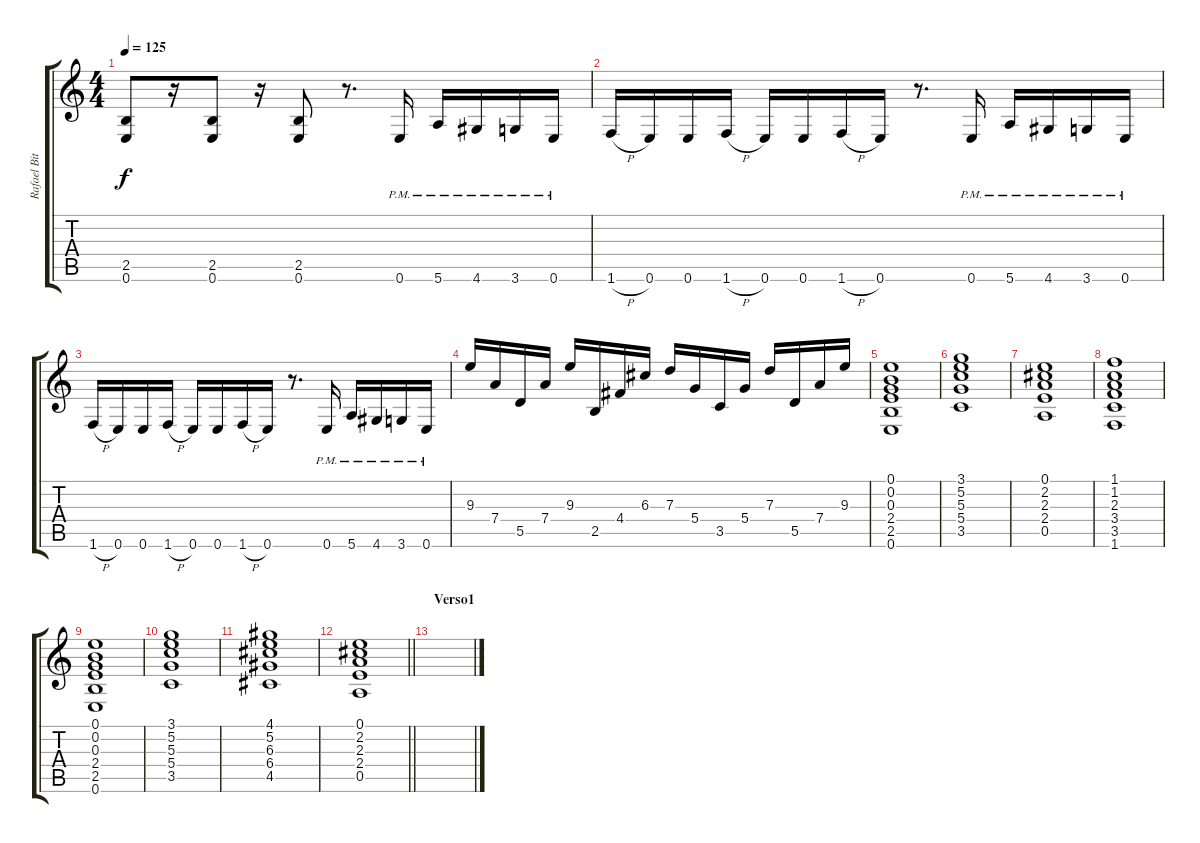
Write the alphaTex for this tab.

\track ("Rafael Bittencourt" "Rafael Bit") {instrument distortionguitar}
\staff {score tabs}
\tuning (E4 B3 G3 D3 A2 E2) {hide}
\ts (4 4)
\tempo 125
\clef g2
\ks c
(2.5 0.6).8{dy f} r.16 (2.5 0.6).8 r.16 (2.5 0.6).8 r.8{d} 0.6{pm}.16 5.6{pm}.16 4.6{pm}.16 3.6{pm}.16 0.6{pm}.16 |
1.6{h}.16 0.6.16 0.6.16 1.6{h}.16 0.6.16 0.6.16 1.6{h}.16 0.6.16 r.8{d} 0.6{pm}.16 5.6{pm}.16 4.6{pm}.16 3.6{pm}.16 0.6{pm}.16 |
1.6{h}.16 0.6.16 0.6.16 1.6{h}.16 0.6.16 0.6.16 1.6{h}.16 0.6.16 r.8{d} 0.6{pm}.16 5.6{pm}.16 4.6{pm}.16 3.6{pm}.16 0.6{pm}.16 |
9.3.16 7.4.16 5.5.16 7.4.16 9.3.16 2.5.16 4.4.16 6.3.16 7.3.16 5.4.16 3.5.16 5.4.16 7.3.16 5.5.16 7.4.16 9.3.16 |
(0.1 0.2 0.3 2.4 2.5 0.6).1 |
(3.1 5.2 5.3 5.4 3.5).1 |
(0.1 2.2 2.3 2.4 0.5).1 |
(1.1 1.2 2.3 3.4 3.5 1.6).1 |
(0.1 0.2 0.3 2.4 2.5 0.6).1 |
(3.1 5.2 5.3 5.4 3.5).1 |
(4.1 5.2 6.3 6.4 4.5).1 |
\barLineRight lightlight
(0.1 2.2 2.3 2.4 0.5).1 |
\section ("" "Verso1")
